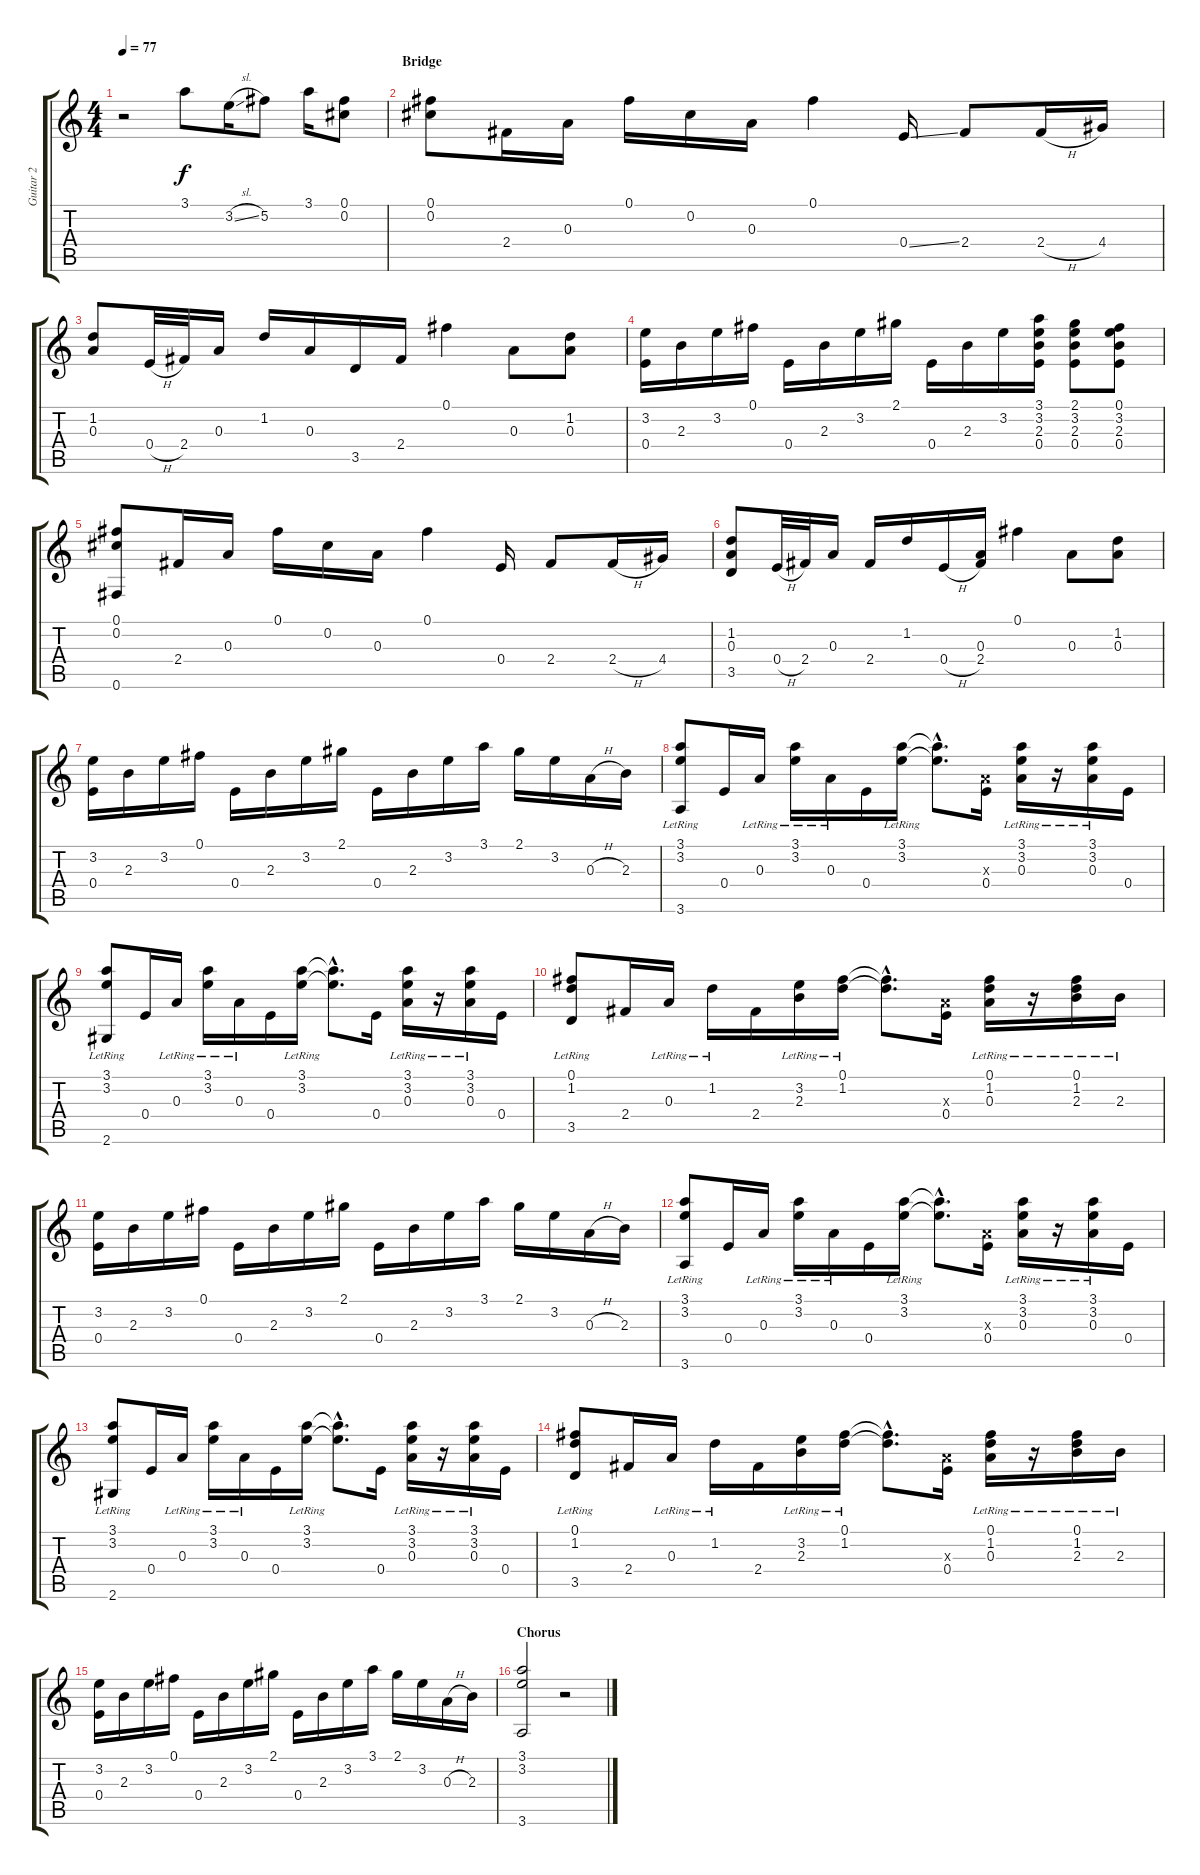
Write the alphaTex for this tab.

\track ("Guitar 2" "Guitar 2") {instrument acousticguitarsteel}
\staff {score tabs}
\tuning (Gb4 Db4 A3 E3 B2 Gb2) {hide}
\ts (4 4)
\tempo 77
\clef g2
\ks c
r.2{dy f volume 16} 3.1.8 3.2{sl}.16 5.2.8 3.1.16 (0.1 0.2).8 |
\section ("" "Bridge")
(0.1 0.2).8 2.4.16 0.3.16 0.1.16 0.2.16 0.3.16 0.1.4 0.4{ss}.16 2.4.8 2.4{h}.16 4.4.16 |
(1.2 0.3).8 0.4{h}.32 2.4.32 0.3.16 1.2.16 0.3.16 3.5.16 2.4.16 0.1.4 0.3.8 (1.2 0.3).8 |
(3.2 0.4).16 2.3.16 3.2.16 0.1.16 0.4.16 2.3.16 3.2.16 2.1.16 0.4.16 2.3.16 3.2.16 (3.1 3.2 2.3 0.4).16 (2.1 3.2 2.3 0.4).8 (0.1 3.2 2.3 0.4).8 |
(0.1 0.2 0.6).8 2.4.16 0.3.16 0.1.16 0.2.16 0.3.16 0.1.4 0.4.16 2.4.8 2.4{h}.16 4.4.16 |
(1.2 0.3 3.5).8 0.4{h}.32 2.4.32 0.3.16 2.4.16 1.2.16 0.4{h}.16 (0.3 2.4).16 0.1.4 0.3.8 (1.2 0.3).8 |
(3.2 0.4).16 2.3.16 3.2.16 0.1.16 0.4.16 2.3.16 3.2.16 2.1.16 0.4.16 2.3.16 3.2.16 3.1.16 2.1.16 3.2.16 0.3{h}.16 2.3.16 |
(3.1{lr} 3.2{lr} 3.6).8 0.4.16 0.3{lr}.16 (3.1{lr} 3.2{lr}).16 0.3{lr}.16 0.4.16 (3.1{lr} 3.2{lr}).16 (3.1{hac t} 3.2{hac t}).8{d} (0.3{x} 0.4).16 (3.1{lr} 3.2{lr} 0.3{lr}).16 r.16 (3.1{lr} 3.2{lr} 0.3{lr}).16 0.4.16 |
(3.1{lr} 3.2{lr} 2.6).8 0.4.16 0.3{lr}.16 (3.1{lr} 3.2{lr}).16 0.3{lr}.16 0.4.16 (3.1{lr} 3.2{lr}).16 (3.1{hac t} 3.2{hac t}).8{d} 0.4.16 (3.1{lr} 3.2{lr} 0.3{lr}).16 r.16 (3.1{lr} 3.2{lr} 0.3{lr}).16 0.4.16 |
(0.1{lr} 1.2{lr} 3.5).8 2.4.16 0.3{lr}.16 1.2{lr}.16 2.4.16 (3.2{lr} 2.3{lr}).16 (0.1{lr} 1.2{lr}).16 (0.1{hac t} 1.2{hac t}).8{d} (0.3{x} 0.4).16 (0.1{lr} 1.2{lr} 0.3{lr}).16 r.16 (0.1{lr} 1.2{lr} 2.3{lr}).16 2.3{lr}.16 |
(3.2 0.4).16 2.3.16 3.2.16 0.1.16 0.4.16 2.3.16 3.2.16 2.1.16 0.4.16 2.3.16 3.2.16 3.1.16 2.1.16 3.2.16 0.3{h}.16 2.3.16 |
(3.1{lr} 3.2{lr} 3.6).8 0.4.16 0.3{lr}.16 (3.1{lr} 3.2{lr}).16 0.3{lr}.16 0.4.16 (3.1{lr} 3.2{lr}).16 (3.1{hac t} 3.2{hac t}).8{d} (0.3{x} 0.4).16 (3.1{lr} 3.2{lr} 0.3{lr}).16 r.16 (3.1{lr} 3.2{lr} 0.3{lr}).16 0.4.16 |
(3.1{lr} 3.2{lr} 2.6).8 0.4.16 0.3{lr}.16 (3.1{lr} 3.2{lr}).16 0.3{lr}.16 0.4.16 (3.1{lr} 3.2{lr}).16 (3.1{hac t} 3.2{hac t}).8{d} 0.4.16 (3.1{lr} 3.2{lr} 0.3{lr}).16 r.16 (3.1{lr} 3.2{lr} 0.3{lr}).16 0.4.16 |
(0.1{lr} 1.2{lr} 3.5).8 2.4.16 0.3{lr}.16 1.2{lr}.16 2.4.16 (3.2{lr} 2.3{lr}).16 (0.1{lr} 1.2{lr}).16 (0.1{hac t} 1.2{hac t}).8{d} (0.3{x} 0.4).16 (0.1{lr} 1.2{lr} 0.3{lr}).16 r.16 (0.1{lr} 1.2{lr} 2.3{lr}).16 2.3{lr}.16 |
(3.2 0.4).16 2.3.16 3.2.16 0.1.16 0.4.16 2.3.16 3.2.16 2.1.16 0.4.16 2.3.16 3.2.16 3.1.16 2.1.16 3.2.16 0.3{h}.16 2.3.16 |
\section ("" "Chorus")
(3.1 3.2 3.6).2 r.2
